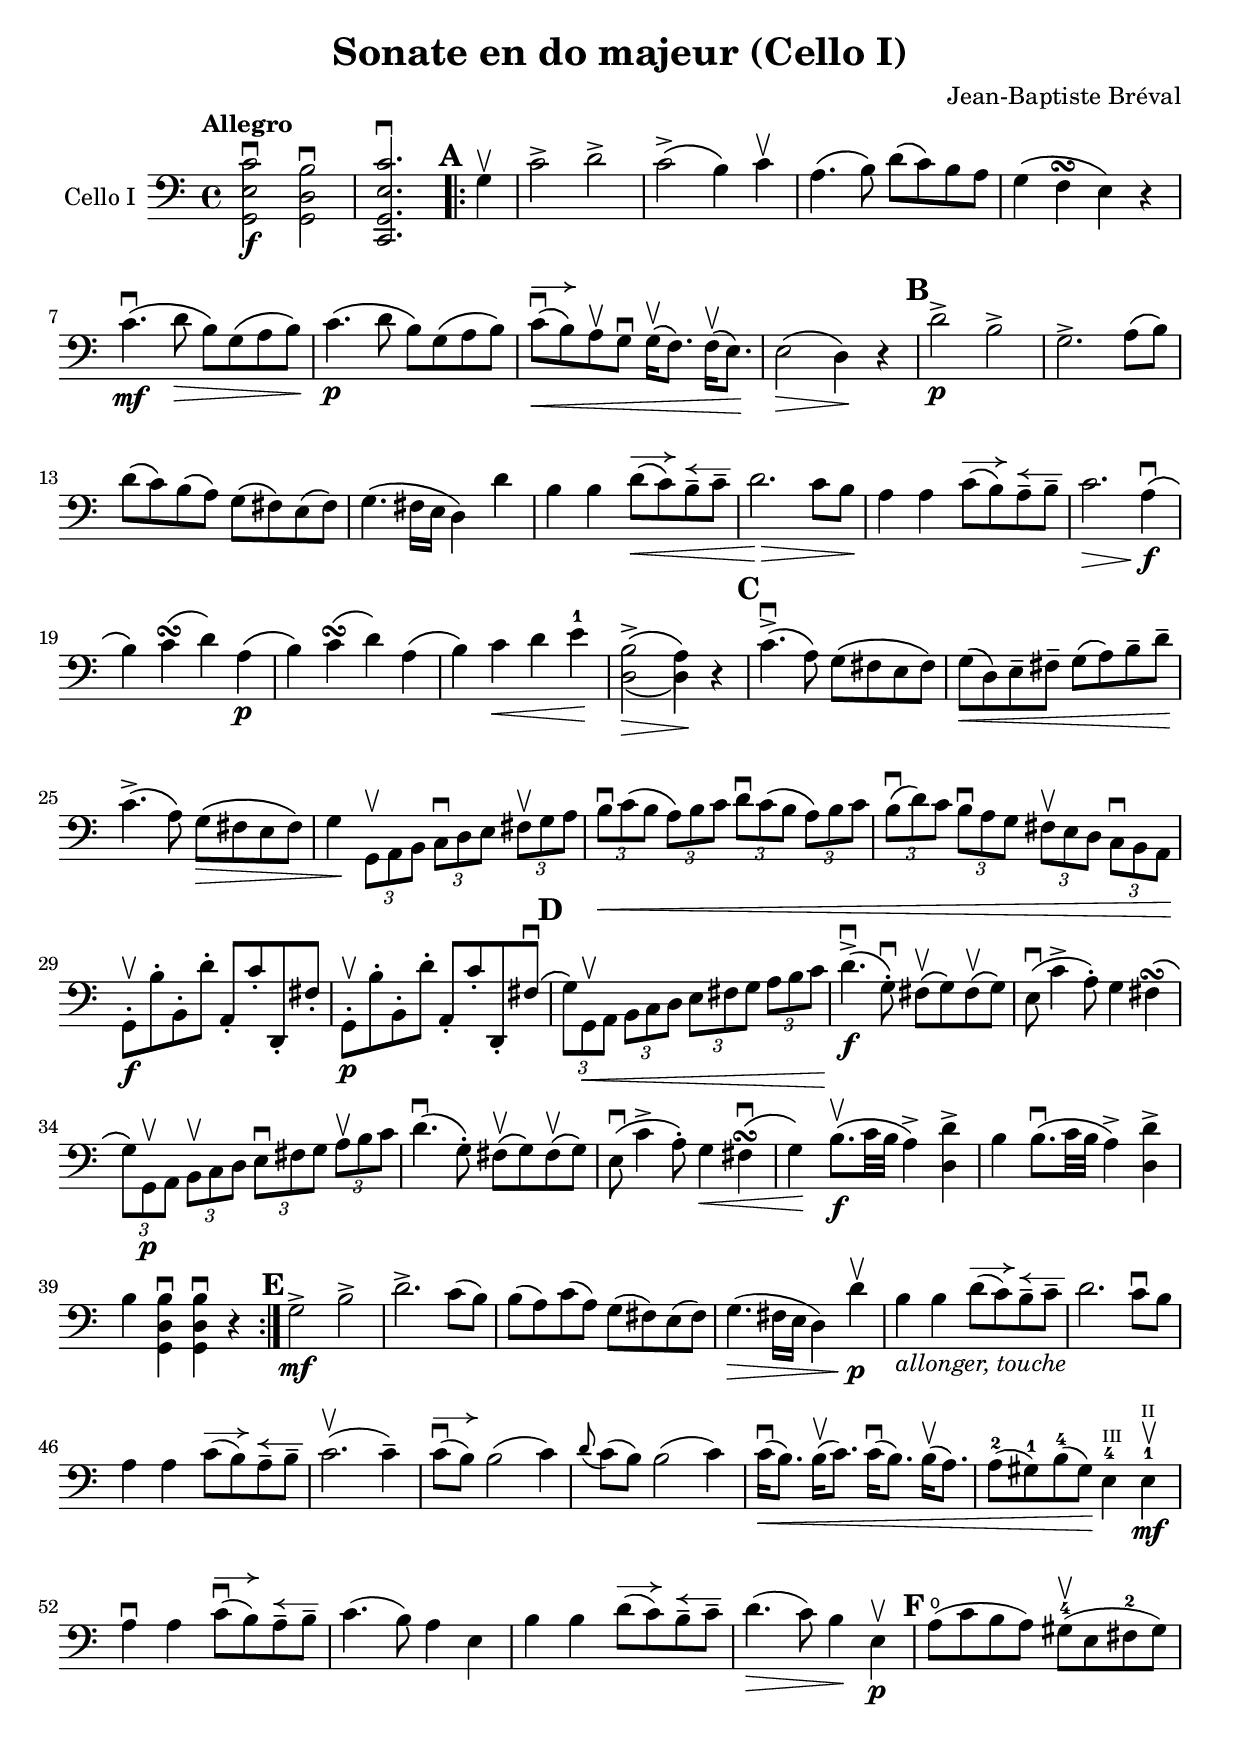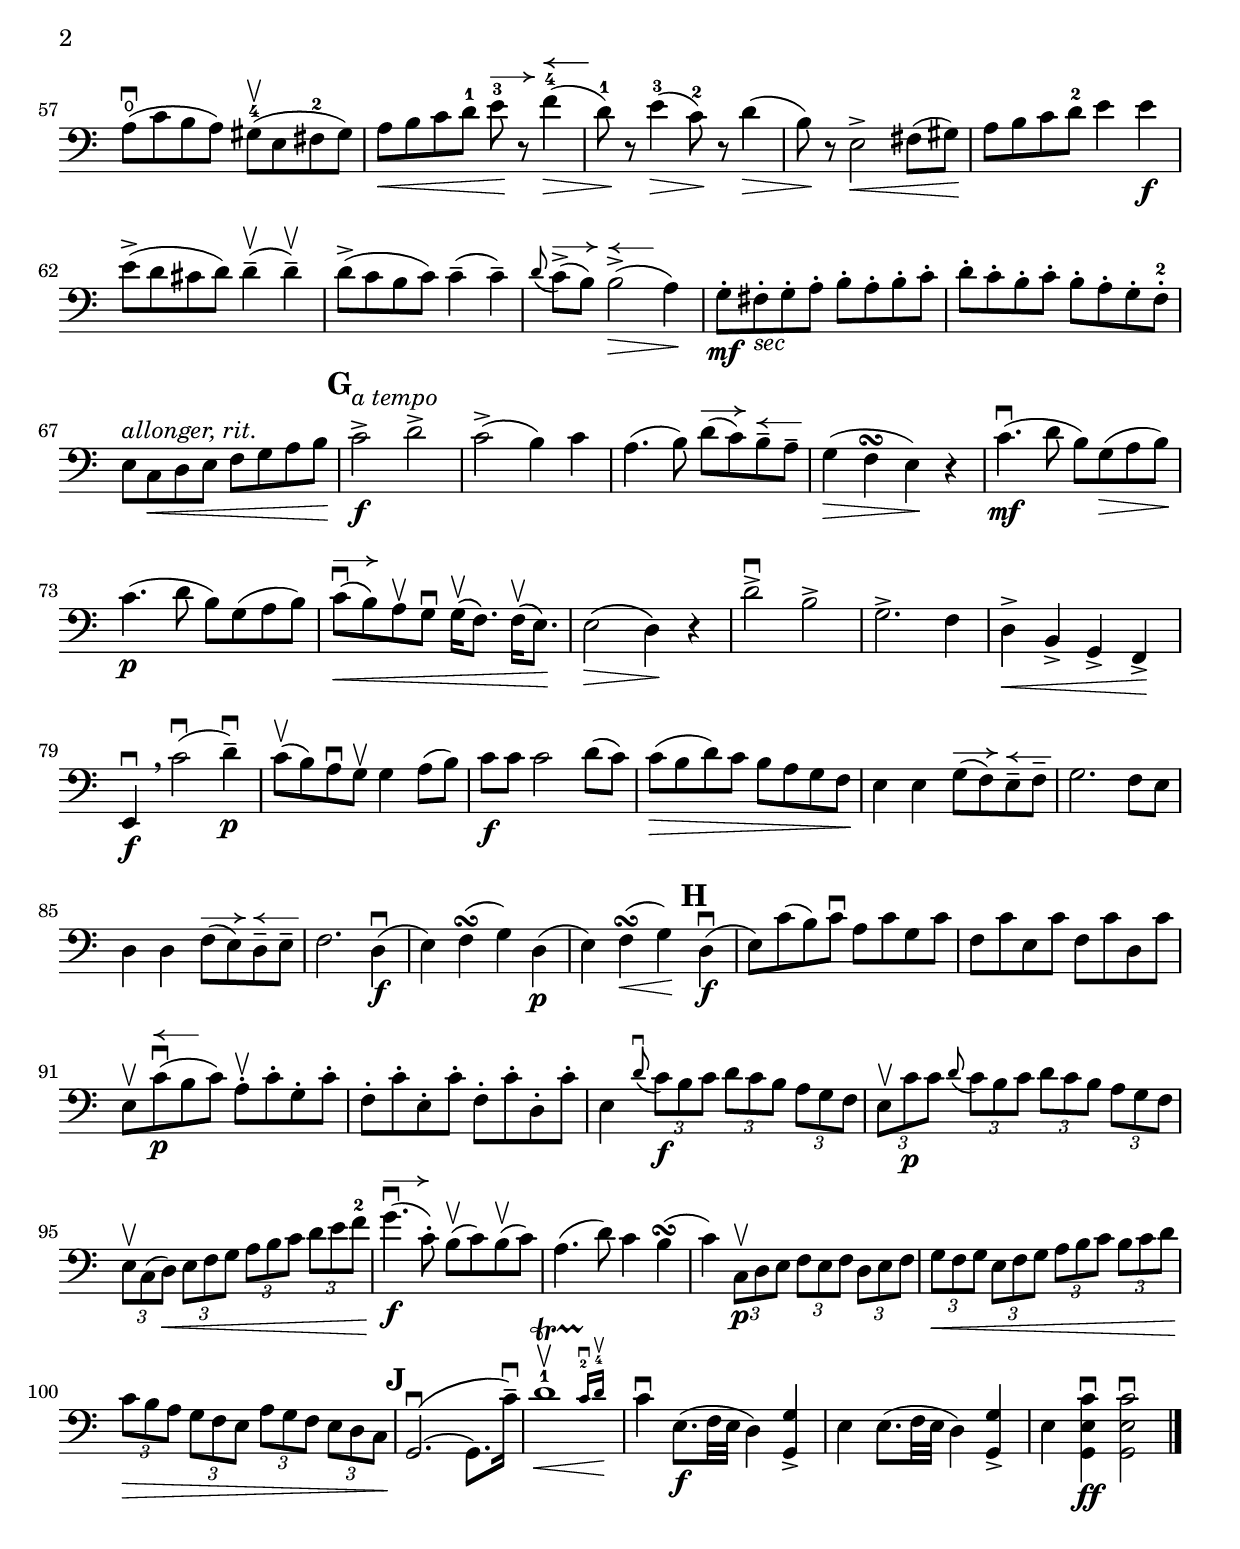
#(set-global-staff-size 21)

\version "2.18.2"

\header {
  title    = "Sonate en do majeur (Cello I)"
  composer = "Jean-Baptiste Bréval"
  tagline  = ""
}

\language "italiano"

allonger = \markup {
  \center-column {
    \combine
    \draw-line #'(-4 . 0)
    \arrow-head #X #RIGHT ##f
  }
}

retenir = \markup {
  \center-column {
    \concat {
      \arrow-head #X #LEFT ##f
      \hspace #-1
      \draw-line #'(-4 . 0)
    }
  }
}

\score {
    \new Staff
    \with {instrumentName = #"Cello I"}
    {
      \override Hairpin.to-barline = ##f
      \tempo Allegro
      \time 4/4
      \key do \major
      \clef bass
      << sol,2\f mi2 do'2\downbow >>
      << sol,2 re2 si2\downbow >>                         % 1'
      << do,2. sol,2. mi2. do'2.\downbow >>               % 2'
      \repeat volta 2 {
        \mark \default
        \partial 4
        sol4\upbow                                        % 1
        do'2-> re'2->                                     % 2
        do'2->\(si4\) do'4\upbow                          % 3
        la4.\(si8\) re'8\(do'8\) si8 la8                  % 4
        sol4\(fa4\turn mi4\) r4                           % 5
        do'4.\mf\downbow\(re'8\> si8\) sol8\(la8 si8\!\)  % 6
        do'4.\p\(re'8 si8\) sol8\(la8 si8\)               % 7
        do'8\downbow^\allonger\<\(si8\)
        la8\upbow sol8\downbow
        sol16\upbow\(fa8.\) fa16\upbow\(mi8.\)\!          % 8
        mi2\>\(re4\)\! r4                                 % 9
        \mark \default
        re'2->\p si2->                                    % 10
        sol2.-> la8\(si8\)                                % 11
        re'8\(do'8\) si\(la8\) sol8\(fad8\) mi8\(fad8\)   % 12
        sol4.\(fad16 mi16 re4\) re'4                      % 13
        si4 si4 re'8^\allonger\<\(do'8\)
        si8\tenuto^\retenir do'8\tenuto                   % 14
        re'2.\!\> do'8 si8\!                              % 15
        la4 la4 do'8^\allonger\(si8\)
        la8\tenuto^\retenir si8\tenuto                    % 16
        do'2.\> la4\!\downbow\f\(                         % 17
        si4\) do'4\turn\(re'4\) la4\p\(                   % 18
        si4\) do'4\turn\(re'4\) la4\(                     % 19
        si4\) do'4\< re'4 mi'4-1\!                        % 20
        << {\stemDown si2->\(la4\)}\\
           {re2\>\(re4\)\!} >>
        r4                                                % 21
        \mark \default
        do'4.->\downbow\(la8\) sol8\(fad8 mi8 fad8\)      % 22
        sol8\<\(re8\) mi8\tenuto fad8\tenuto
        sol8\(la8\) si8\tenuto re'8\tenuto\!              % 23
        do'4.->\(la8\) sol8\>\(fad8 mi8 fad8\)            % 24
        sol4\!
        \tupletDown
        \stemDown
        \tuplet 3/2 {sol,8\upbow la,8 si,8}
        \tuplet 3/2 {do8\downbow re8 mi8}
        \tuplet 3/2 {fad8\upbow sol8 la8}                 % 25
        \tuplet 3/2 {si8\downbow\< do'8\(si8}
        \tuplet 3/2 {la8\) si8 do'8}
        \tuplet 3/2 {re'8\downbow do'8\(si8}
        \tuplet 3/2 {la8\) si8 do'8}                      % 26
        \tuplet 3/2 {si8\downbow\(re'8\) do'8}
        \tuplet 3/2 {si8\downbow la8 sol8}
        \tuplet 3/2 {fad8\upbow mi8 re8}
        \tuplet 3/2 {do8\downbow si,8 la,8\!}             % 27
        \stemNeutral
        sol,8-.\f\upbow si8-. si,8-. re'8-. la,8-. do'8-.
        re,8-. fad8-.                                     % 28
        sol,8-.\p\upbow si8-. si,8-. re'8-. la,8-. do'8-.
        re,8-. fad8\downbow\(                             % 29
        \mark \default
        \stemDown
        \tuplet 3/2 {sol8\) sol,8\upbow\< la,8}
        \tuplet 3/2 {si,8 do8 re8}
        \tuplet 3/2 {mi8 fad8 sol8}
        \tuplet 3/2 {la8 si8 do'8\!}                      % 30
        \stemNeutral
        re'4.->\downbow\f\(sol8-.\downbow\)
        fad8\upbow\(sol8\) fad8\upbow\(sol8\)             % 31
        mi8\downbow\(do'4-> la8-.\)
        sol4 fad4\turn\(                                  % 32
        \stemDown
        \tuplet 3/2 {sol8\) sol,8\p\upbow  la,8}
        \tuplet 3/2 {si,8\upbow do8 re8}
        \tuplet 3/2 {mi8\downbow fad8 sol8}
        \tuplet 3/2 {la8\upbow si8 do'8}                  % 33
        \stemNeutral
        re'4.\downbow\(sol8-.\)
        fad8\upbow\(sol8\) fad8\upbow\(sol8\)             % 34
        mi8\downbow\(do'4-> la8-.\)
        sol4\< fad4\downbow\turn\(                        % 35
        sol4\!\) si8.\f\upbow\(do'32 si32 la4->\)
        <<re4 re'4-> >>                                   % 36
        si4 si8.\downbow\(do'32 si32 la4->\)
        <<re4 re'4-> >>                                   % 37
        si4
        <<sol,4 re4 si4\downbow>>
        <<sol,4 re4 si4\downbow>> r4                      % 38
      }
      \mark \default
      sol2->\mf si2->                                     % 39
      re'2.-> do'8(si8)                                   % 40
      si8(la8) do'8(la8) sol8(fad8) mi8(fad8)             % 41
      sol4.\>(fad16 mi16 re4) re'4\p\upbow\!              % 42
      si4_\markup{\italic "allonger, touche"}
      si4 re'8^\allonger(do'8)
      si8\tenuto^\retenir do'8\tenuto                     % 43
      re'2. do'8\downbow si8                              % 44
      la4 la4 do'8^\allonger(si8)
      la8\tenuto^\retenir si8\tenuto                      % 45
      do'2.\upbow(do'4\tenuto)                            % 46
      do'8^\allonger\downbow(si8) si2(do'4)               % 47
      \appoggiatura re'8 do'8(si8) si2(do'4)              % 48
      do'16\<\downbow(si8.) si16\upbow(do'8.)
      do'16\downbow(si8.) si16\upbow(la8.)                % 49
      la8-2(sold8-1) si8-4(sold8)\!
      mi4-4^\markup{\teeny III}
      mi4-1^\markup{\teeny II}\upbow\mf                   % 50
      la4\downbow la4
      do'8\downbow^\allonger(si8)
      la8\tenuto^\retenir si8\tenuto                      % 51
      do'4.(si8) la4 mi4                                  % 52
      si4 si4 re'8^\allonger(do'8)
      si8\tenuto^\retenir do'8\tenuto                     % 53
      re'4.\>(do'8) si4\! mi4\upbow\p                     % 54
      \mark \default
      la8\open(do'8 si8 la8)
      sold8-4\upbow(mi8 fad8-2 sold8)                     % 55
      la8\downbow\open(do'8 si8 la8)
      sold8-4\upbow (mi8 fad8-2 sold8)                    % 56
      la8\< si8 do'8 re'8-1 mi'8-3^\allonger\!
      r8 fa'4-4^\retenir\>(                               % 57
      re'8-1)\! r8 mi'4-3\>(do'8-2)\! r8 re'4\>(          % 58
      si8)\! r8 mi2->\< fad8(sold8)\!                     % 59
      la8 si8 do'8 re'8-2 mi'4\! mi'4\f                   % 60
      mi'8->(re'8 dod'8 re'8)
      re'4\upbow\tenuto(re'4\upbow\tenuto)                % 61
      re'8->(do'8 si8 do'8) do'4\tenuto(do'4\tenuto)      % 62
      \appoggiatura re'8 do'8^\allonger->(si8)
      si2->^\retenir\>(la4)\!                             % 63
      sol8\mf-. fad8-._\markup{\italic sec}
      sol8-. la8-. si8-. la8-. si8-. do'8-.               % 64
      re'8-. do'8-. si8-. do'8-. si8-. la8-.
      sol8-. fa8-2-.                                      % 65
      mi8^\markup{\italic "allonger, rit."}
      do8\<re8 mi8 fa8 sol8 la8 si8\!                     % 66
      \mark\default
      do'2\f->^\markup{\italic "a tempo"} re'2->          % 67
      do'2->(si4) do'4                                    % 68
      la4.(si8) re'8^\allonger(do'8)
      si8\tenuto^\retenir la8\tenuto                      % 69
      sol4\>(fa\turn mi4)\! r4                            % 70
      do'4.\mf\downbow(re'8 si8) sol8\>(la8 si8)\!        % 71
      do'4.\p(re'8 si8) sol8(la 8 si8)                    % 72
      do'8\downbow^\allonger\<\(si8\)
      la8\upbow sol8\downbow
      sol16\upbow\(fa8.\) fa16\upbow\(mi8.\)\!            % 73
      mi2\>\(re4\)\! r4                                   % 74
      re'2->\downbow si2->                                % 75
      sol2.-> fa4                                         % 76
      re4->\< si,4-> sol,4-> fa,4->\!                     % 77
      mi,4\f\downbow \breathe
      do'2\downbow(re'4\downbow\tenuto\p)                 % 78
      do'8\upbow(si8) la8\downbow sol8\upbow
      sol4 la8(si8)                                       % 79
      do'8\f do'8 do'2 re'8(do'8)                         % 80
      do'8\>(si8 re'8) do'8 si8 la8 sol8 fa8\!            % 81
      mi4 mi4 sol8^\allonger(fa8)
      mi8\tenuto^\retenir fa8\tenuto                      % 82
      sol2. fa8 mi8                                       % 83
      re4 re4 fa8^\allonger(mi8)
      re8\tenuto^\retenir mi8\tenuto                      % 84
      fa2. re4\f\downbow(                                 % 85
      mi4) fa4\turn(sol4) re4\p(                          % 86
      mi4) fa4\turn\<(sol4)\!
      \mark \default
      re4\downbow\f(                                      % 87
      mi8) do'8(si8) do'8\downbow la8 do'8 sol8 do'8      % 88
      fa8 do'8 mi8 do'8 fa8 do'8 re8 do'8                 % 89
      mi8\upbow do'8\p\downbow^\retenir(si8 do'8)
      la8-.\upbow do'8-. sol8-. do'8-.                    % 90
      fa8-. do'8-. mi8-. do'8-. fa8-. do'8-.
      re8-. do'8-.                                        % 91
      mi4
      \appoggiatura re'8\downbow
      \tuplet 3/2 {do'8\f si8 do'8}
      \tuplet 3/2 {re'8 do'8 si8}
      \tuplet 3/2 {la8 sol8 fa8}                          % 92
      \tuplet 3/2 {mi8\upbow do'8\p do'8}
      \appoggiatura re'8
      \tuplet 3/2 {do'8 si8 do'8}
      \tuplet 3/2 {re'8 do'8 si8}
      \tuplet 3/2 {la8 sol8 fa8}                          % 93
      \tuplet 3/2 {mi8\upbow do8(re8)\<}
      \tuplet 3/2 {mi8 fa8 sol8}
      \tuplet 3/2 {la8 si8 do'8}
      \tuplet 3/2 {re'8 mi'8 fa'8-2\!}                    % 94
      sol'4.^\allonger\downbow\f(do'8-.)
      si8\upbow(do'8) si8\upbow(do'8)                     % 95
      la4.(re'8) do'4 si4\turn(                           % 96
      do'4)
      \tuplet 3/2 {do8\p\upbow re8 mi8}
      \tuplet 3/2 {fa8 mi8 fa8}
      \tuplet 3/2 {re8 mi8 fa8}                           % 97
      \tuplet 3/2 {sol8\< fa8 sol8}
      \tuplet 3/2 {mi8 fa8 sol8}
      \tuplet 3/2 {la8 si8 do'8}
      \tuplet 3/2 {si8 do'8 re'8\!}                       % 98
      \tuplet 3/2 {do'8\> si8 la8}
      \tuplet 3/2 {sol8 fa8 mi8}
      \tuplet 3/2 {la8 sol8 fa8}
      \tuplet 3/2 {mi8 re8 do8\!}                         % 99
      \mark \default
      sol,2.\downbow\((sol,8.) do'16\tenuto\downbow\)     % 100
      \afterGrace re'1-1\startTrillSpan\upbow\<
      {do'16-2\downbow re'16-4\upbow\stopTrillSpan\!}     % 101
      do'4\downbow mi8.\f(fa32 mi32 re4)
      <<sol,4-> sol4>>                                    % 102
      mi4 mi8.(fa32 mi32 re4)
      <<sol,4-> sol4>>                                    % 103
      mi4
      <<sol,4\ff mi4 do'4\downbow>>
      <<sol,2 mi2 do'2\downbow>>                          % 103
      \bar "|."
    }
}
